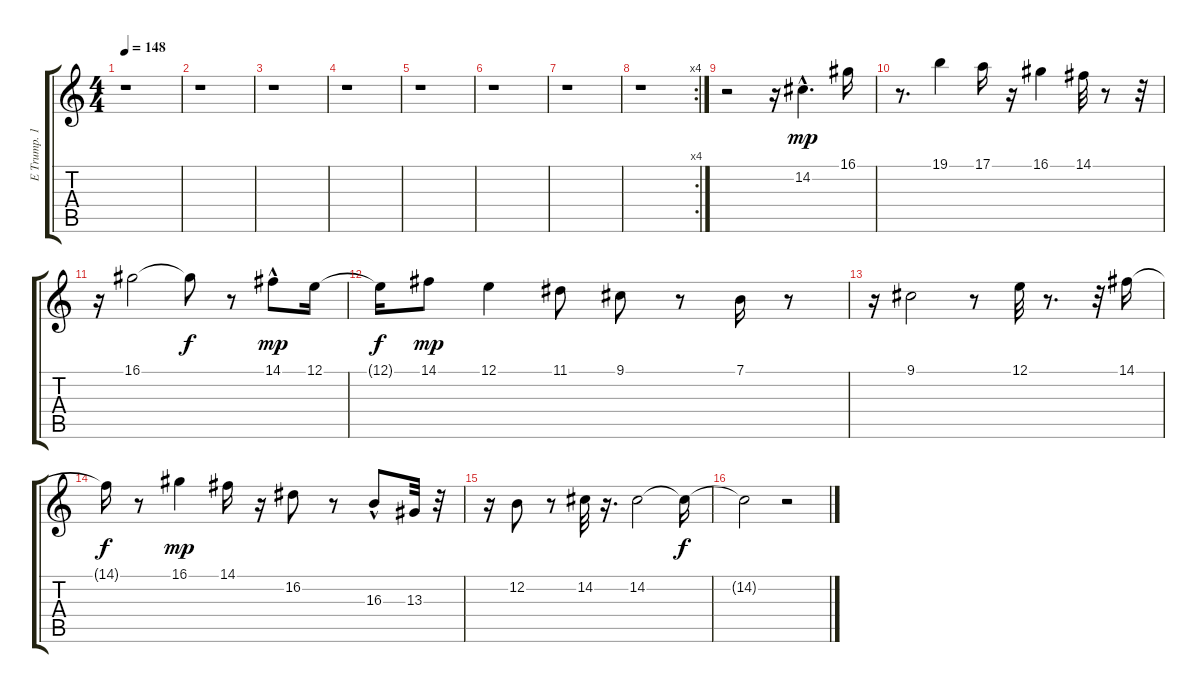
\track ("E Trump. 1" "E Trump. 1") {instrument trumpet}
\staff {score tabs}
\tuning (E4 B3 G3 D3 A2 E2) {hide}
\ts (4 4)
\tempo 148
\clef g2
\ks c
r.1{dy f} |
r.1 |
r.1 |
r.1 |
r.1 |
r.1 |
r.1 |
\rc 4
r.1 |
r.2{volume 9} r.16 14.2{hac}.4{d dy mp} 16.1.16 |
r.8{d volume 9} 19.1.4 17.1.16 r.16 16.1.4 14.1.32 r.8 r.32 |
r.16{volume 5} 16.1.2 16.1{t}.8{dy f} r.8 14.1{hac}.8{dy mp} 12.1.16 |
12.1{t}.16{dy f volume 5} 14.1.8{dy mp} 12.1.4 11.1.8 9.1.8 r.8 7.1.16 r.8 |
r.16{volume 2} 9.1.2 r.8 12.1.32 r.8{d} r.32 14.1.16 |
14.1{t}.16{dy f volume 2} r.8 16.1.4{dy mp} 14.1.16 r.16 16.2.8 r.8 16.3{hac}.8 13.3.32 r.32 |
r.16 12.2.8 r.8 14.2.32 r.16{d} 14.2.2 14.2{t}.16{dy f} |
14.2{t}.2{volume 1} r.2
